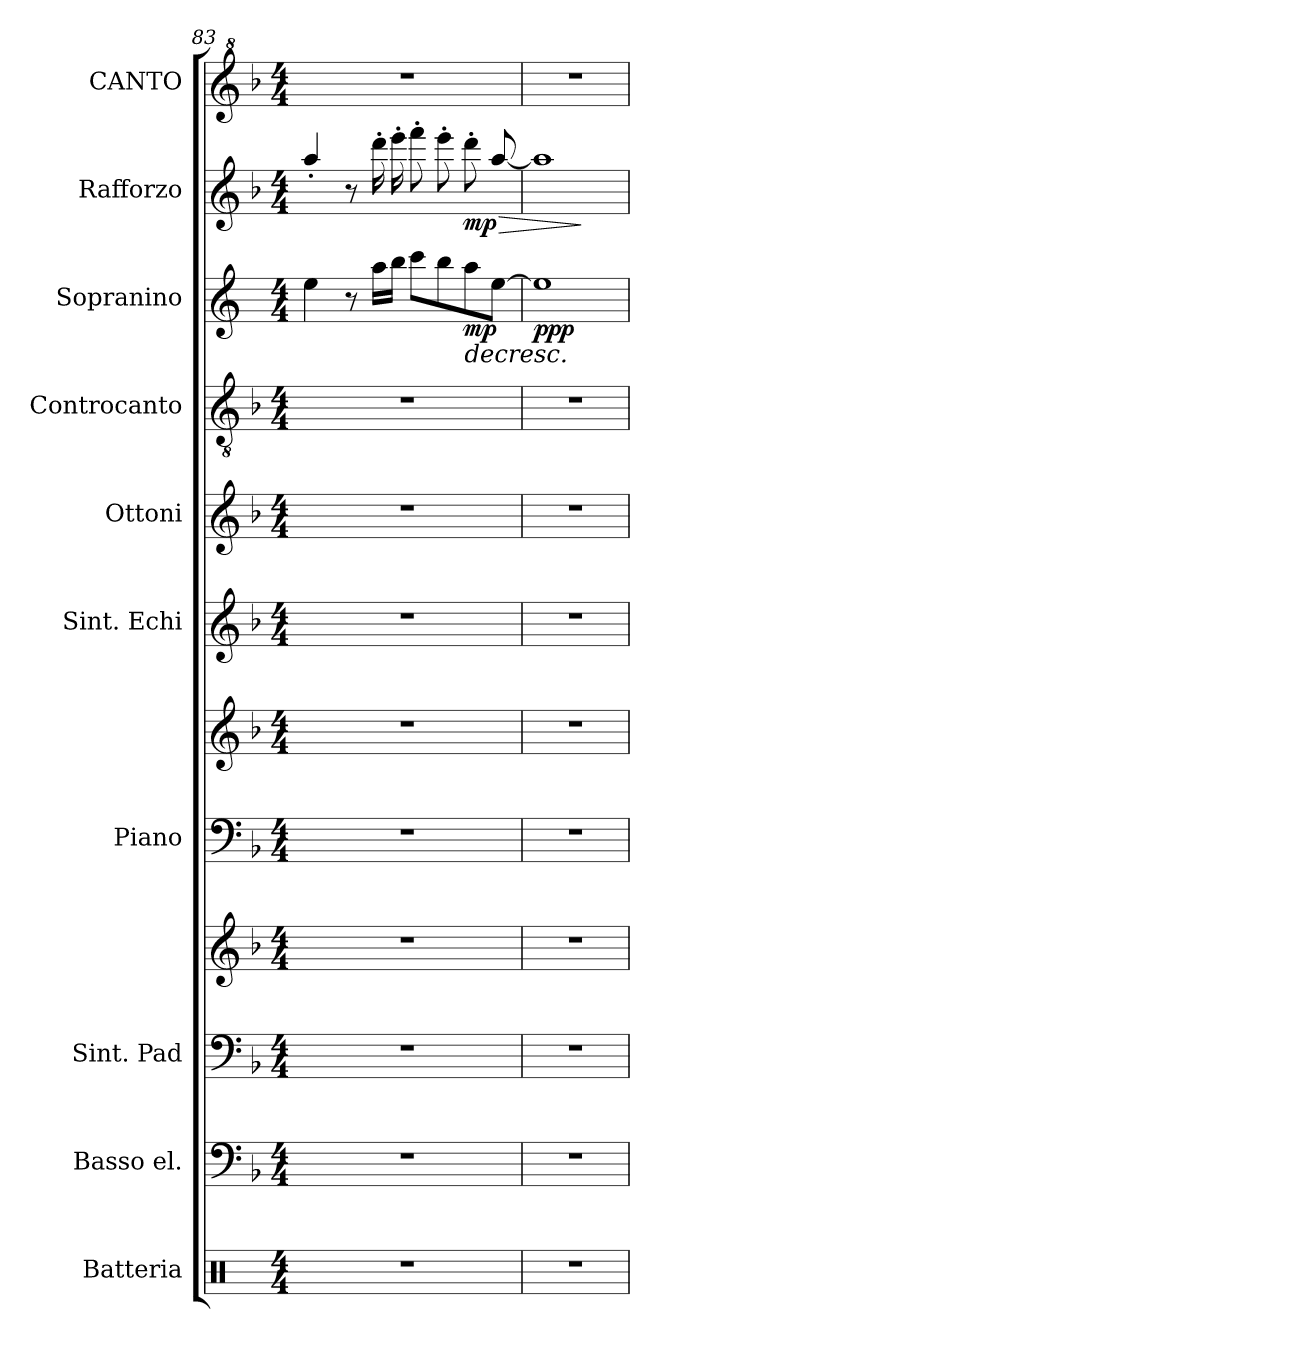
**kern	**kern	**kern	**kern	**kern	**kern	**kern	**kern	**kern	**kern	**dynam	**kern	**dynam	**kern
*part10	*part9	*part8	*part8	*part7	*part7	*part6	*part5	*part4	*part3	*part3	*part2	*part2	*part1
*staff12	*staff11	*staff10	*staff9	*staff8	*staff7	*staff6	*staff5	*staff4	*staff3	*staff3	*staff2	*staff2	*staff1
*I"Batteria	*I"Basso el.	*I"Sint. Pad	*	*I"Piano	*	*I"Sint. Echi	*I"Ottoni	*I"Controcanto	*I"Sopranino	*	*I"Rafforzo	*	*I"CANTO
*I'Bat	*I'B.el	*I'SintP	*	*	*	*I'SintE	*I'Ott	*I'cCnt	*I'S.nn	*	*I'Rfz	*	*I'Cnt
!!LO:PB:g=z
*clefX	*clefF4	*clefF4	*clefG2	*clefF4	*clefG2	*clefG2	*clefG2	*clefGv2	*clefG2	*	*clefG2	*	*clefG^2
*	*ITrd7c12	*	*	*	*	*	*	*	*ITrd4c7	*	*ITrd7c12	*	*ITrd7c12
*k[]	*k[b-]	*k[b-]	*k[b-]	*k[b-]	*k[b-]	*k[b-]	*k[b-]	*k[b-]	*k[b-]	*	*k[b-]	*	*k[b-]
*M4/4	*M4/4	*M4/4	*M4/4	*M4/4	*M4/4	*M4/4	*M4/4	*M4/4	*M4/4	*	*M4/4	*	*M4/4
=83	=83	=83	=83	=83	=83	=83	=83	=83	=83	=83	=83	=83	=83
1r	1r	1r	1r	1r	1r	1r	1r	1r	4a\	.	4a'/	.	1r
.	.	.	.	.	.	.	.	.	8r	.	8r	.	.
.	.	.	.	.	.	.	.	.	16dd\LL	.	16dd'\	.	.
.	.	.	.	.	.	.	.	.	16ee\JJ	.	16ee'\	.	.
.	.	.	.	.	.	.	.	.	8ff\L	.	8ff'\	.	.
.	.	.	.	.	.	.	.	.	8ee\	.	8ee'\	.	.
!	!	!	!	!	!	!	!	!	!	!LO:HP:b	!	!LO:HP:b	!
!	!	!	!	!	!	!	!	!	!	!LO:DY:n=1:b	!	!LO:DY:n=1:b	!
.	.	.	.	.	.	.	.	.	8dd\	> mp	8dd'\	> mp	.
.	.	.	.	.	.	.	.	.	[8a\J	.	[8a/	.	.
=84	=84	=84	=84	=84	=84	=84	=84	=84	=84	=84	=84	=84	=84
!	!	!	!	!	!	!	!	!	!	!LO:DY:b	!	!	!
1r	1r	1r	1r	1r	1r	1r	1r	1r	1a]	ppp	1a]	.	1r
.	.	.	.	.	.	.	.	.	.	]	.	]	.
=	=	=	=	=	=	=	=	=	=	=	=	=	=
*-	*-	*-	*-	*-	*-	*-	*-	*-	*-	*-	*-	*-	*-
